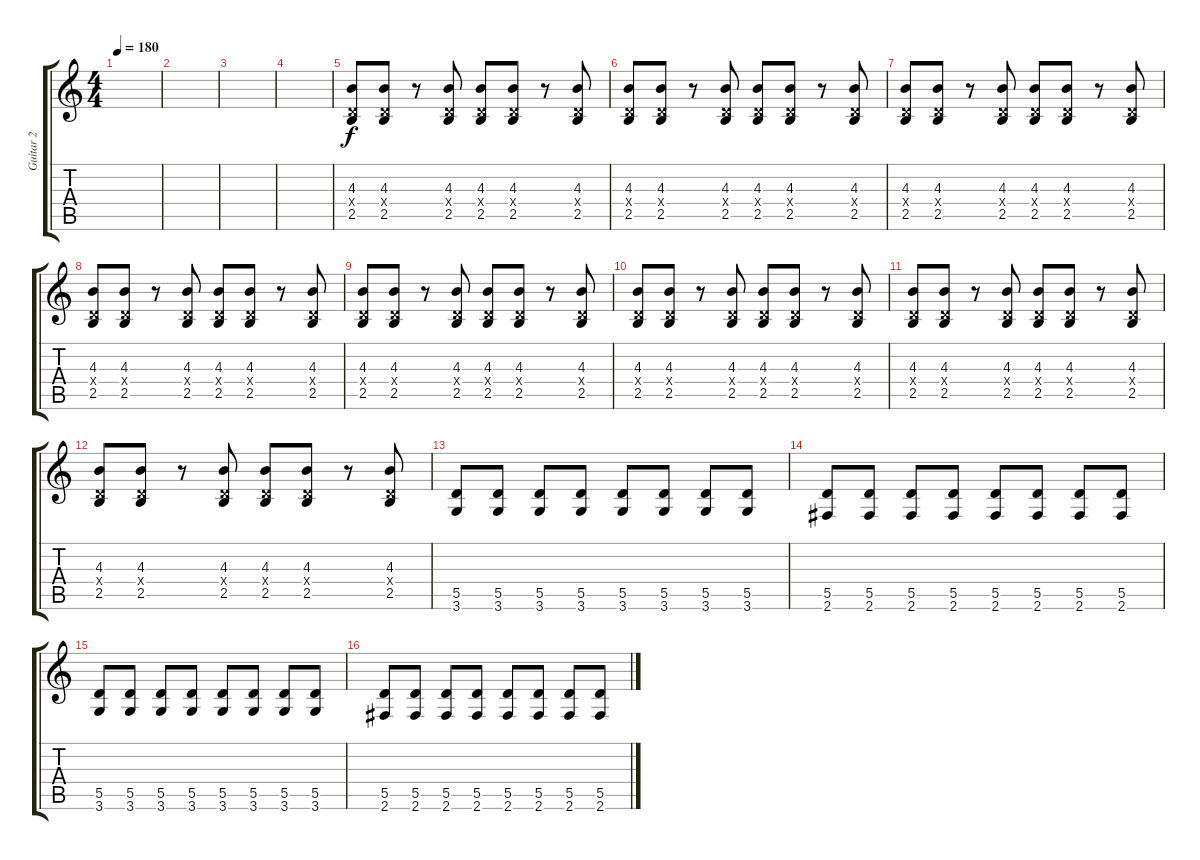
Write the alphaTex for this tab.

\track ("Guitar 2" "Guitar 2") {instrument overdrivenguitar}
\staff {score tabs}
\tuning (E4 B3 G3 D3 A2 E2) {hide}
\ts (4 4)
\tempo 180
\clef g2
\ks c
|
|
|
|
(4.3 0.4{x} 2.5).8 (4.3 0.4{x} 2.5).8 r.8 (4.3 0.4{x} 2.5).8 (4.3 0.4{x} 2.5).8 (4.3 0.4{x} 2.5).8 r.8 (4.3 0.4{x} 2.5).8 |
(4.3 0.4{x} 2.5).8 (4.3 0.4{x} 2.5).8 r.8 (4.3 0.4{x} 2.5).8 (4.3 0.4{x} 2.5).8 (4.3 0.4{x} 2.5).8 r.8 (4.3 0.4{x} 2.5).8 |
(4.3 0.4{x} 2.5).8 (4.3 0.4{x} 2.5).8 r.8 (4.3 0.4{x} 2.5).8 (4.3 0.4{x} 2.5).8 (4.3 0.4{x} 2.5).8 r.8 (4.3 0.4{x} 2.5).8 |
(4.3 0.4{x} 2.5).8 (4.3 0.4{x} 2.5).8 r.8 (4.3 0.4{x} 2.5).8 (4.3 0.4{x} 2.5).8 (4.3 0.4{x} 2.5).8 r.8 (4.3 0.4{x} 2.5).8 |
(4.3 0.4{x} 2.5).8 (4.3 0.4{x} 2.5).8 r.8 (4.3 0.4{x} 2.5).8 (4.3 0.4{x} 2.5).8 (4.3 0.4{x} 2.5).8 r.8 (4.3 0.4{x} 2.5).8 |
(4.3 0.4{x} 2.5).8 (4.3 0.4{x} 2.5).8 r.8 (4.3 0.4{x} 2.5).8 (4.3 0.4{x} 2.5).8 (4.3 0.4{x} 2.5).8 r.8 (4.3 0.4{x} 2.5).8 |
(4.3 0.4{x} 2.5).8 (4.3 0.4{x} 2.5).8 r.8 (4.3 0.4{x} 2.5).8 (4.3 0.4{x} 2.5).8 (4.3 0.4{x} 2.5).8 r.8 (4.3 0.4{x} 2.5).8 |
(4.3 0.4{x} 2.5).8 (4.3 0.4{x} 2.5).8 r.8 (4.3 0.4{x} 2.5).8 (4.3 0.4{x} 2.5).8 (4.3 0.4{x} 2.5).8 r.8 (4.3 0.4{x} 2.5).8 |
(5.5 3.6).8 (5.5 3.6).8 (5.5 3.6).8 (5.5 3.6).8 (5.5 3.6).8 (5.5 3.6).8 (5.5 3.6).8 (5.5 3.6).8 |
(5.5 2.6).8 (5.5 2.6).8 (5.5 2.6).8 (5.5 2.6).8 (5.5 2.6).8 (5.5 2.6).8 (5.5 2.6).8 (5.5 2.6).8 |
(5.5 3.6).8 (5.5 3.6).8 (5.5 3.6).8 (5.5 3.6).8 (5.5 3.6).8 (5.5 3.6).8 (5.5 3.6).8 (5.5 3.6).8 |
(5.5 2.6).8 (5.5 2.6).8 (5.5 2.6).8 (5.5 2.6).8 (5.5 2.6).8 (5.5 2.6).8 (5.5 2.6).8 (5.5 2.6).8
